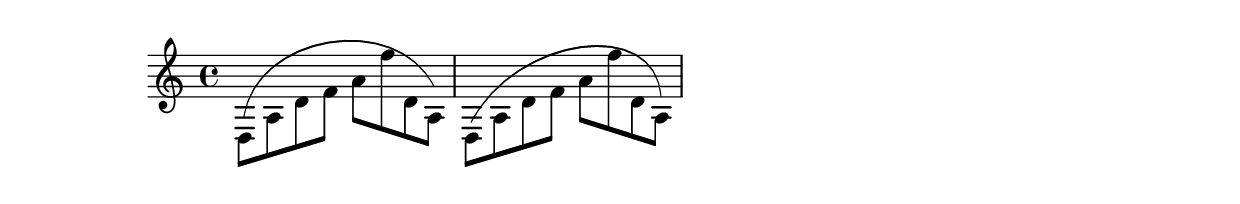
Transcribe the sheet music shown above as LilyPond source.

%% DO NOT EDIT this file manually; it is automatically
%% generated from LSR http://lsr.dsi.unimi.it
%% Make any changes in LSR itself, or in Documentation/snippets/new/ ,
%% and then run scripts/auxiliar/makelsr.py
%%
%% This file is in the public domain.
\version "2.14.2"

\header {
%% Translation of GIT committish: 85394d425536d267ed0cb71d17023849f1611180
  texidocfr = "
Une liaison peut adopter une courbe asymétrique afin de s'adapter au
mieux à la ligne mélodique.

"
  doctitlefr = "Liaison asymétrique"

  lsrtags = "tweaks-and-overrides, expressive-marks"


%% Translation of GIT committish: b482c3e5b56c3841a88d957e0ca12964bd3e64fa
  texidoces = "
Se puede hacer que una ligadura de expresión sea asimétrica para
adaptarse mejor a un patrón asimétrico de notas.

"
  doctitlees = "Ligaduras asimétricas"



  texidoc = "
Slurs can be made asymmetric to match an asymmetric pattern of notes
better.

"
  doctitle = "Asymmetric slurs"
} % begin verbatim


slurNotes = { d,8( a' d f a f' d, a) }

\relative c' {
  \stemDown
  \slurUp
  \slurNotes
  \once \override Slur #'eccentricity = #3.0
  \slurNotes
}

